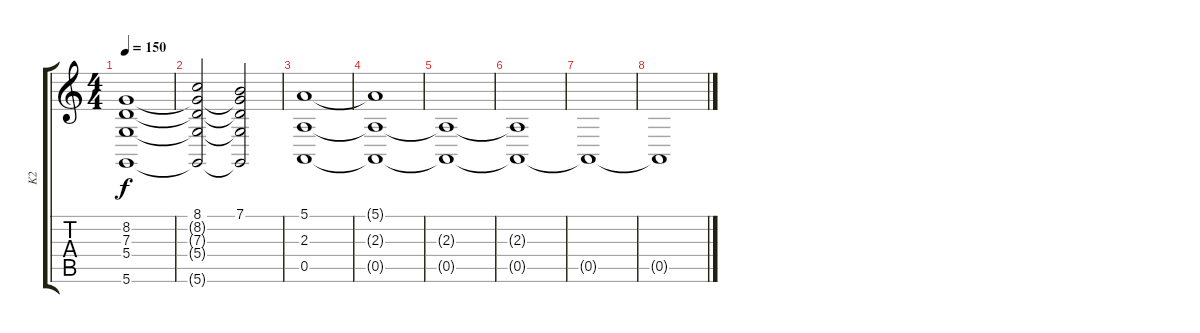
\track ("K2" "K2") {instrument stringensemble1}
\staff {score tabs}
\tuning (E4 B3 G3 D3 A2 D2) {hide}
\ts (4 4)
\tempo 150
\clef g2
\ks c
(8.2 7.3 5.4 5.6).1{dy f} |
(8.1 8.2{t} 7.3{t} 5.4{t} 5.6{t}).2 (7.1 8.2{t} 7.3{t} 5.4{t} 5.6{t}).2 |
(5.1 2.3 0.5).1 |
(5.1{t} 2.3{t} 0.5{t}).1 |
(2.3{t} 0.5{t}).1 |
(2.3{t} 0.5{t}).1 |
0.5{t}.1 |
0.5{t}.1
